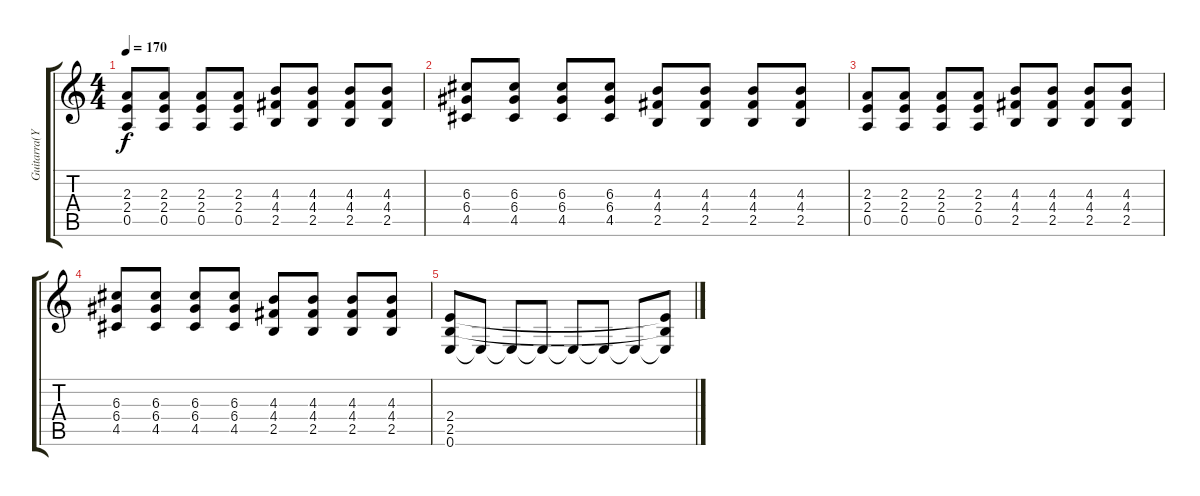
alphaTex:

\track ("Guitarra(Yakuza)" "Guitarra(Y") {instrument overdrivenguitar}
\staff {score tabs}
\tuning (E4 B3 G3 D3 A2 E2) {hide}
\ts (4 4)
\tempo 170
\clef g2
\ks c
(2.3 2.4 0.5).8{dy f} (2.3 2.4 0.5).8 (2.3 2.4 0.5).8 (2.3 2.4 0.5).8 (4.3 4.4 2.5).8 (4.3 4.4 2.5).8 (4.3 4.4 2.5).8 (4.3 4.4 2.5).8 |
(6.3 6.4 4.5).8 (6.3 6.4 4.5).8 (6.3 6.4 4.5).8 (6.3 6.4 4.5).8 (4.3 4.4 2.5).8 (4.3 4.4 2.5).8 (4.3 4.4 2.5).8 (4.3 4.4 2.5).8 |
(2.3 2.4 0.5).8 (2.3 2.4 0.5).8 (2.3 2.4 0.5).8 (2.3 2.4 0.5).8 (4.3 4.4 2.5).8 (4.3 4.4 2.5).8 (4.3 4.4 2.5).8 (4.3 4.4 2.5).8 |
(6.3 6.4 4.5).8 (6.3 6.4 4.5).8 (6.3 6.4 4.5).8 (6.3 6.4 4.5).8 (4.3 4.4 2.5).8 (4.3 4.4 2.5).8 (4.3 4.4 2.5).8 (4.3 4.4 2.5).8 |
(2.4 2.5 0.6).8{volume 0} 0.6{t}.8 0.6{t}.8 0.6{t}.8 0.6{t}.8 0.6{t}.8 0.6{t}.8 (2.4{t} 2.5{t} 0.6{t}).8
